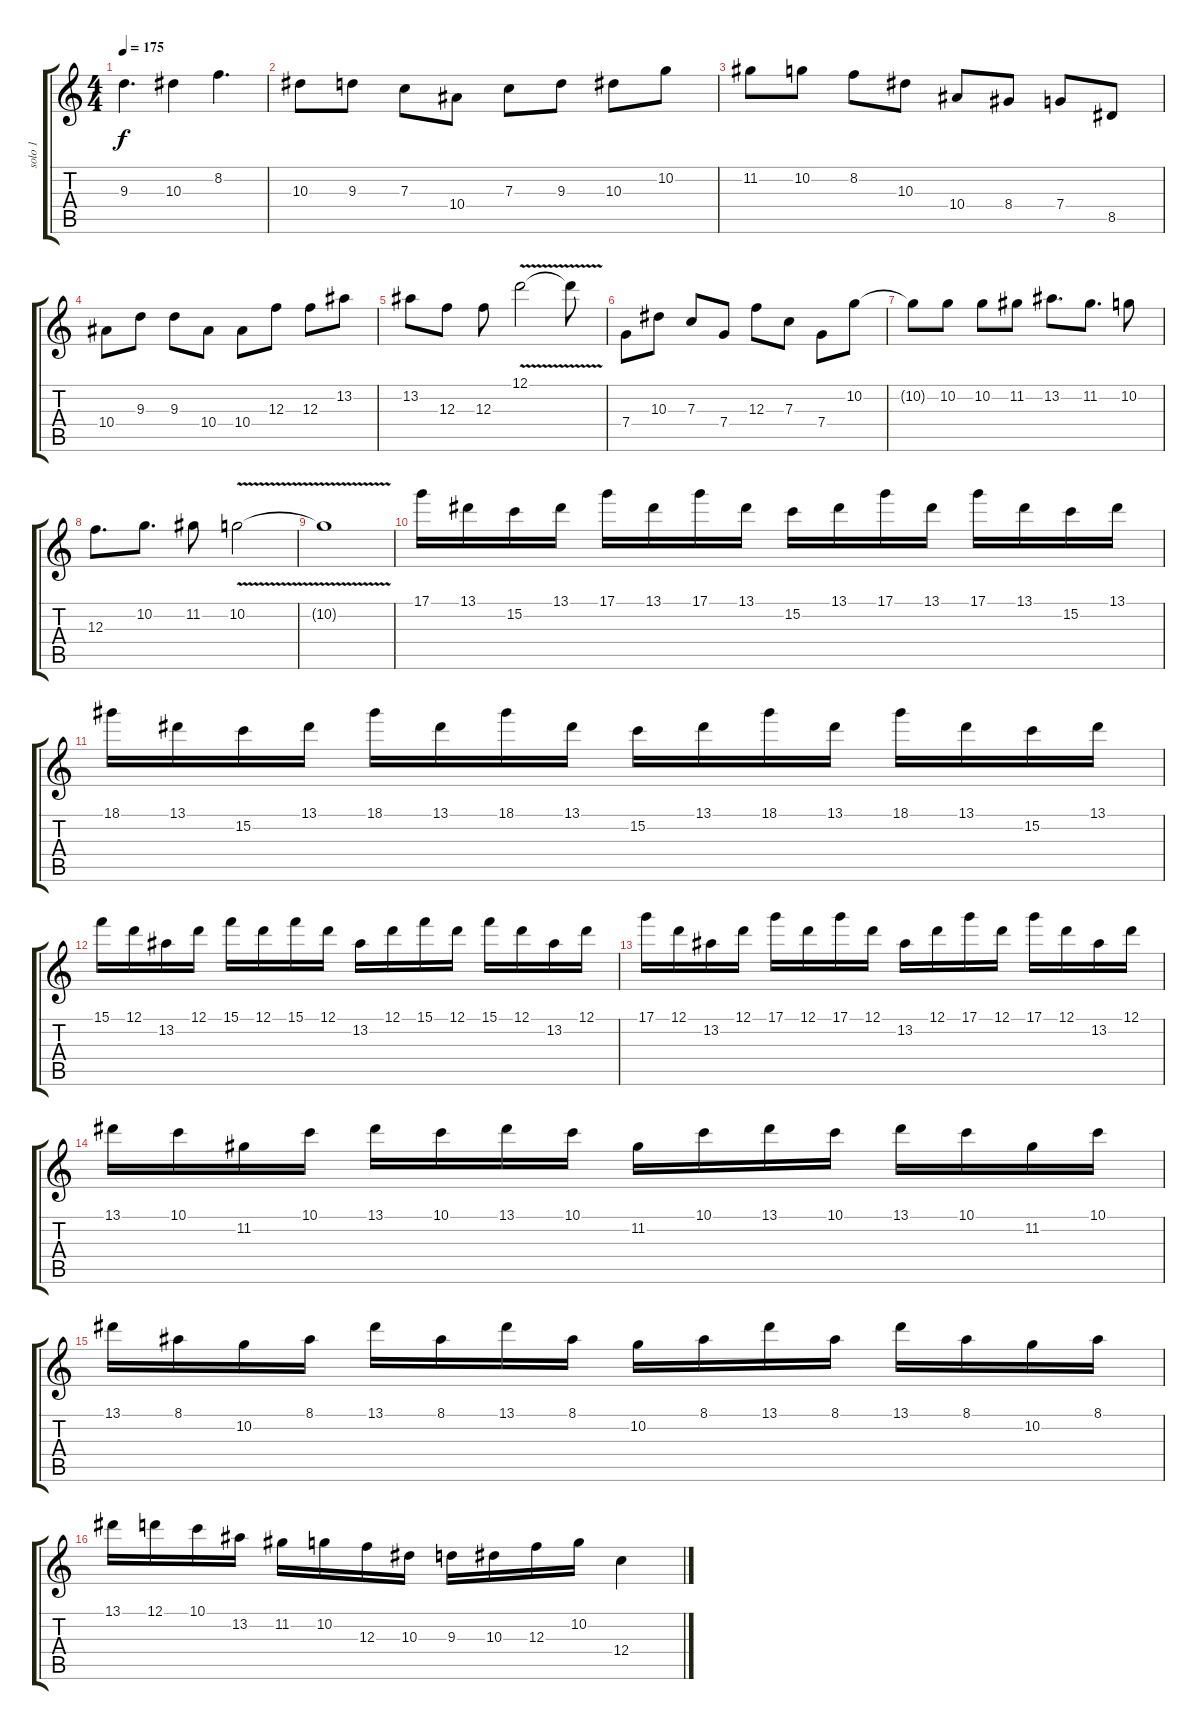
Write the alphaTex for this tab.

\track ("solo 1" "solo 1") {instrument overdrivenguitar}
\staff {score tabs}
\tuning (D4 A3 F3 C3 G2 C2) {hide}
\ts (4 4)
\tempo 175
\clef g2
\ks c
9.3{t}.4{d dy f} 10.3.4 8.2.4{d} |
10.3.8 9.3.8 7.3.8 10.4.8 7.3.8 9.3.8 10.3.8 10.2.8 |
11.2.8 10.2.8 8.2.8 10.3.8 10.4.8 8.4.8 7.4.8 8.5.8 |
10.4.8 9.3.8 9.3.8 10.4.8 10.4.8 12.3.8 12.3.8 13.2.8 |
13.2.8 12.3.8 12.3.8 12.1{v}.2 12.1{t}.8 |
7.4.8 10.3.8 7.3.8 7.4.8 12.3.8 7.3.8 7.4.8 10.2.8 |
10.2{t}.8 10.2.8 10.2.8 11.2.8 13.2.8{d} 11.2.8{d} 10.2.8 |
12.3.8{d} 10.2.8{d} 11.2.8 10.2{v}.2 |
10.2{t}.1 |
17.1.16 13.1.16 15.2.16 13.1.16 17.1.16 13.1.16 17.1.16 13.1.16 15.2.16 13.1.16 17.1.16 13.1.16 17.1.16 13.1.16 15.2.16 13.1.16 |
18.1.16 13.1.16 15.2.16 13.1.16 18.1.16 13.1.16 18.1.16 13.1.16 15.2.16 13.1.16 18.1.16 13.1.16 18.1.16 13.1.16 15.2.16 13.1.16 |
15.1.16 12.1.16 13.2.16 12.1.16 15.1.16 12.1.16 15.1.16 12.1.16 13.2.16 12.1.16 15.1.16 12.1.16 15.1.16 12.1.16 13.2.16 12.1.16 |
17.1.16 12.1.16 13.2.16 12.1.16 17.1.16 12.1.16 17.1.16 12.1.16 13.2.16 12.1.16 17.1.16 12.1.16 17.1.16 12.1.16 13.2.16 12.1.16 |
13.1.16 10.1.16 11.2.16 10.1.16 13.1.16 10.1.16 13.1.16 10.1.16 11.2.16 10.1.16 13.1.16 10.1.16 13.1.16 10.1.16 11.2.16 10.1.16 |
13.1.16 8.1.16 10.2.16 8.1.16 13.1.16 8.1.16 13.1.16 8.1.16 10.2.16 8.1.16 13.1.16 8.1.16 13.1.16 8.1.16 10.2.16 8.1.16 |
13.1.16 12.1.16 10.1.16 13.2.16 11.2.16 10.2.16 12.3.16 10.3.16 9.3.16 10.3.16 12.3.16 10.2.16 12.4.4
